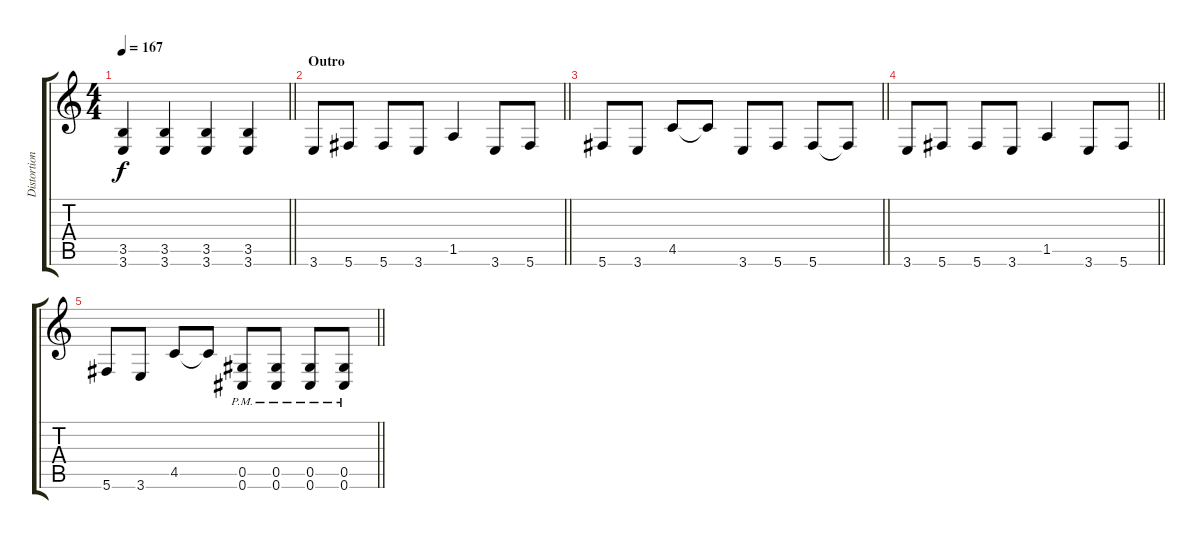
\track ("Distortion Guitar [R]" "Distortion") {instrument distortionguitar}
\staff {score tabs}
\tuning (Eb4 Bb3 Gb3 Db3 Ab2 Db2) {hide}
\ts (4 4)
\tempo 167
\clef g2
\barLineRight lightlight
\ks c
(3.5 3.6).4{dy f} (3.5 3.6).4 (3.5 3.6).4 (3.5 3.6).4 |
\section ("" "Outro")
\barLineRight lightlight
3.6.8 5.6.8 5.6.8 3.6.8 1.5.4 3.6.8 5.6.8 |
\barLineRight lightlight
5.6.8 3.6.8 4.5.8 4.5{t}.8 3.6.8 5.6.8 5.6.8 5.6{t}.8 |
\barLineRight lightlight
3.6.8 5.6.8 5.6.8 3.6.8 1.5.4 3.6.8 5.6.8 |
\barLineRight lightlight
5.6.8 3.6.8 4.5.8 4.5{t}.8 (0.5{pm} 0.6{pm}).8 (0.5{pm} 0.6{pm}).8 (0.5{pm} 0.6{pm}).8 (0.5{pm} 0.6{pm}).8
